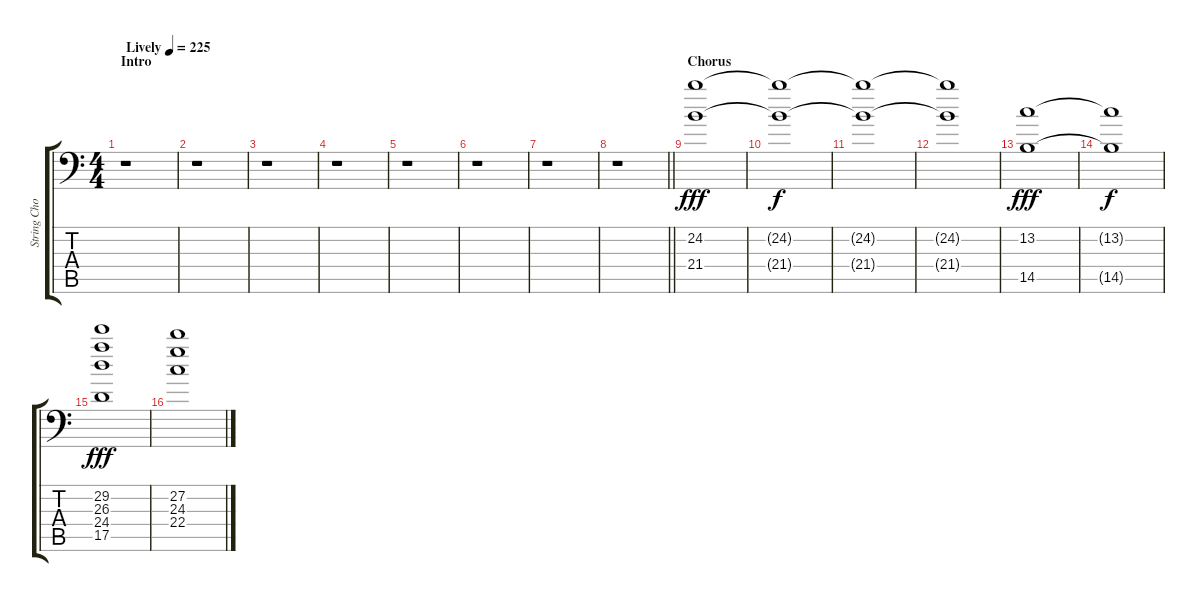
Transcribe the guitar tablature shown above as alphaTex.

\track ("String Choir" "String Cho") {instrument stringensemble2}
\staff {score tabs}
\tuning (B8 B3 G3 D3 A2 C0) {hide}
\ts (4 4)
\section ("" "Intro")
\tempo (225 "Lively")
\clef f4
\ks c
r.1{dy fff instrument stringensemble2} |
r.1 |
r.1 |
r.1 |
r.1 |
r.1 |
r.1 |
\barLineRight lightlight
r.1 |
\section ("" "Chorus")
(24.2 21.4).1 |
(24.2{t} 21.4{t}).1{dy f} |
(24.2{t} 21.4{t}).1 |
(24.2{t} 21.4{t}).1 |
(13.2 14.5).1{dy fff} |
(13.2{t} 14.5{t}).1{dy f} |
(29.2 26.3 24.4 17.5).1{dy fff} |
(27.2 24.3 22.4).1
